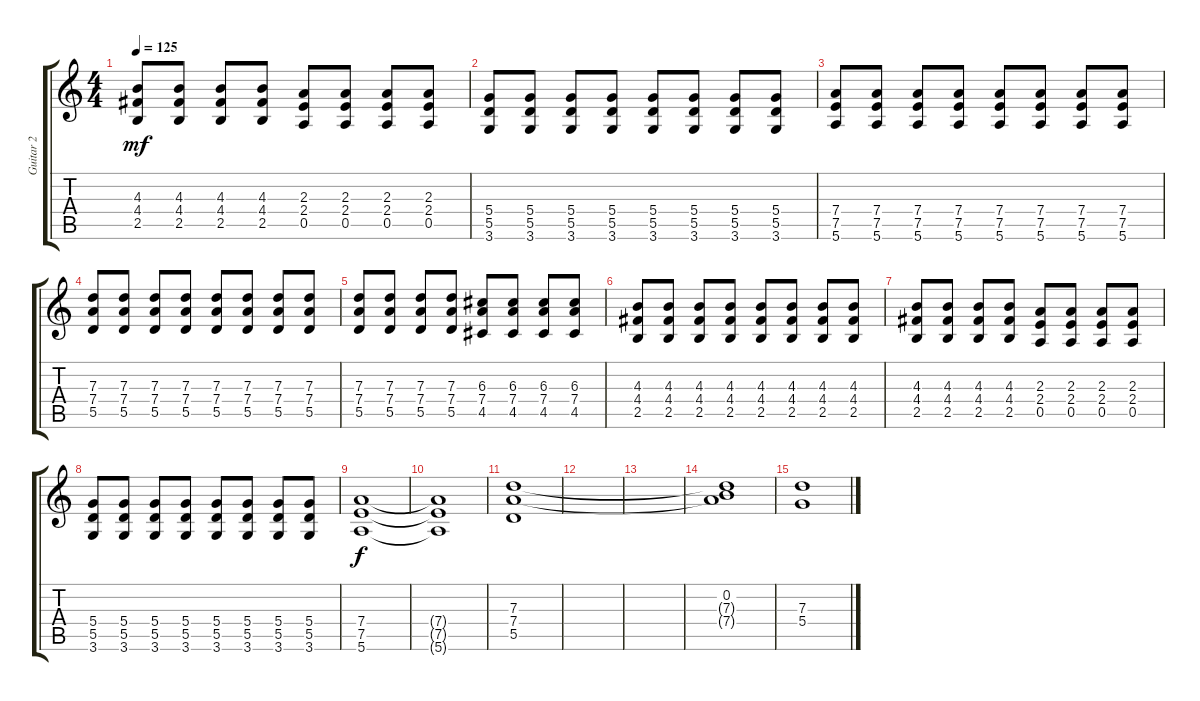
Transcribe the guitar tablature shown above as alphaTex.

\track ("Guitar 2" "Guitar 2") {instrument distortionguitar}
\staff {score tabs}
\tuning (E4 B3 G3 D3 A2 E2) {hide}
\ts (4 4)
\tempo 125
\clef g2
\ks c
(4.3 4.4 2.5).8{dy mf} (4.3 4.4 2.5).8 (4.3 4.4 2.5).8 (4.3 4.4 2.5).8 (2.3 2.4 0.5).8 (2.3 2.4 0.5).8 (2.3 2.4 0.5).8 (2.3 2.4 0.5).8 |
(5.4 5.5 3.6).8 (5.4 5.5 3.6).8 (5.4 5.5 3.6).8 (5.4 5.5 3.6).8 (5.4 5.5 3.6).8 (5.4 5.5 3.6).8 (5.4 5.5 3.6).8 (5.4 5.5 3.6).8 |
(7.4 7.5 5.6).8 (7.4 7.5 5.6).8 (7.4 7.5 5.6).8 (7.4 7.5 5.6).8 (7.4 7.5 5.6).8 (7.4 7.5 5.6).8 (7.4 7.5 5.6).8 (7.4 7.5 5.6).8 |
(7.3 7.4 5.5).8 (7.3 7.4 5.5).8 (7.3 7.4 5.5).8 (7.3 7.4 5.5).8 (7.3 7.4 5.5).8 (7.3 7.4 5.5).8 (7.3 7.4 5.5).8 (7.3 7.4 5.5).8 |
(7.3 7.4 5.5).8 (7.3 7.4 5.5).8 (7.3 7.4 5.5).8 (7.3 7.4 5.5).8 (6.3 7.4 4.5).8 (6.3 7.4 4.5).8 (6.3 7.4 4.5).8 (6.3 7.4 4.5).8 |
(4.3 4.4 2.5).8 (4.3 4.4 2.5).8 (4.3 4.4 2.5).8 (4.3 4.4 2.5).8 (4.3 4.4 2.5).8 (4.3 4.4 2.5).8 (4.3 4.4 2.5).8 (4.3 4.4 2.5).8 |
(4.3 4.4 2.5).8 (4.3 4.4 2.5).8 (4.3 4.4 2.5).8 (4.3 4.4 2.5).8 (2.3 2.4 0.5).8 (2.3 2.4 0.5).8 (2.3 2.4 0.5).8 (2.3 2.4 0.5).8 |
(5.4 5.5 3.6).8 (5.4 5.5 3.6).8 (5.4 5.5 3.6).8 (5.4 5.5 3.6).8 (5.4 5.5 3.6).8 (5.4 5.5 3.6).8 (5.4 5.5 3.6).8 (5.4 5.5 3.6).8 |
(7.4 7.5 5.6).1{dy f} |
(7.4{t} 7.5{t} 5.6{t}).1 |
(7.3 7.4 5.5).1{volume 2} |
|
|
(0.2 7.3{t} 7.4{t}).1 |
(7.3 5.4).1{volume 2}
